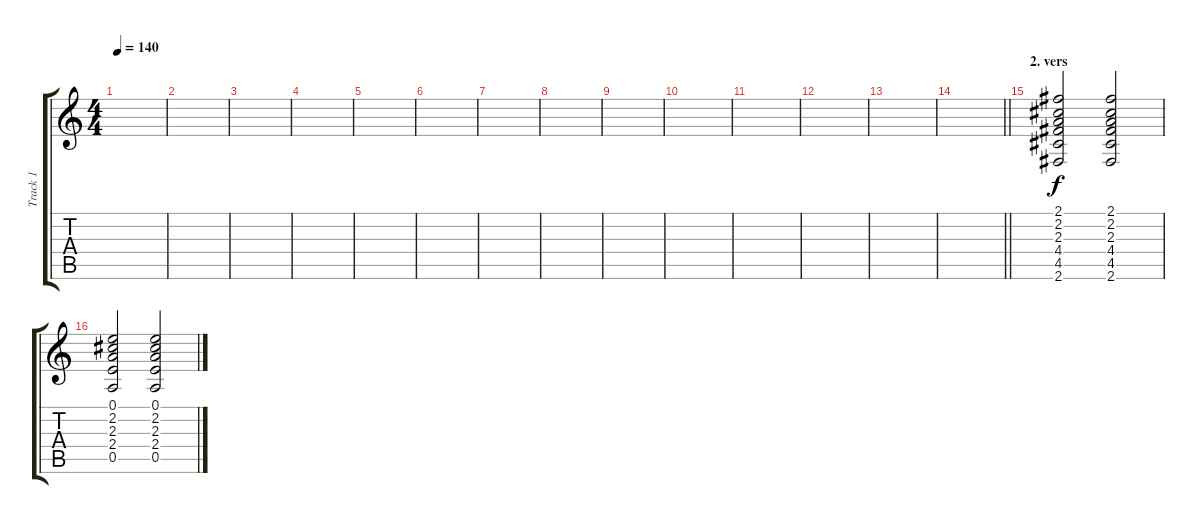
\track ("Track 1" "Track 1") {instrument electricguitarclean}
\staff {score tabs}
\tuning (E4 B3 G3 D3 A2 E2) {hide}
\ts (4 4)
\tempo 140
\clef g2
\ks c
|
|
|
|
|
|
|
|
|
|
|
|
|
\barLineRight lightlight
|
\section ("" "2. vers")
(2.1 2.2 2.3 4.4 4.5 2.6).2 (2.1 2.2 2.3 4.4 4.5 2.6).2 |
(0.1 2.2 2.3 2.4 0.5).2 (0.1 2.2 2.3 2.4 0.5).2
